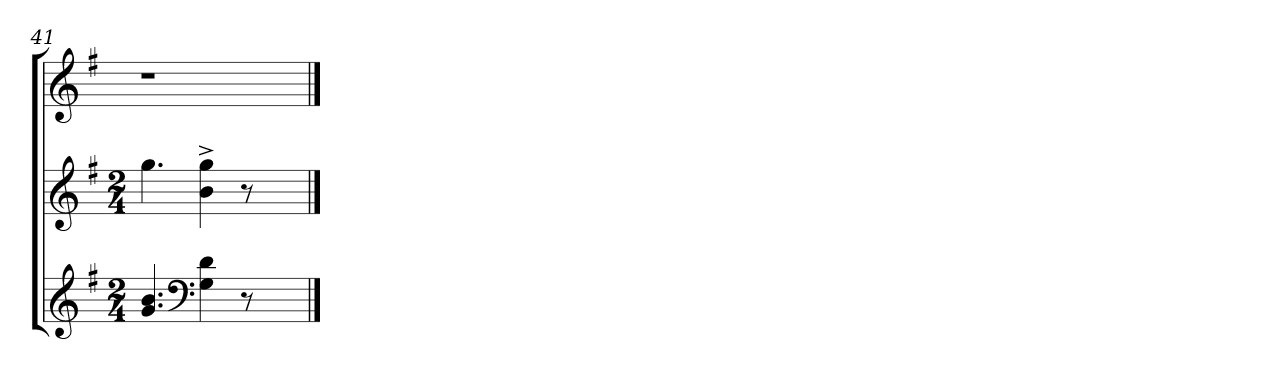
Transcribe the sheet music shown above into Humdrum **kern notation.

**kern	**kern	**kern
*part2	*part2	*part1
*staff3	*staff2	*staff1
*clefG2	*clefG2	*clefG2
*k[f#]	*k[f#]	*k[f#]
*M2/4	*M2/4	*
=41	=41	=41
4.g/ 4.b/	4.gg\	1r
*clefF4	*	*
4G\ 4d\	4b\^ 4gg\^	.
8r	8r	.
4ryy	4ryy	.
==	==	==
*-	*-	*-
